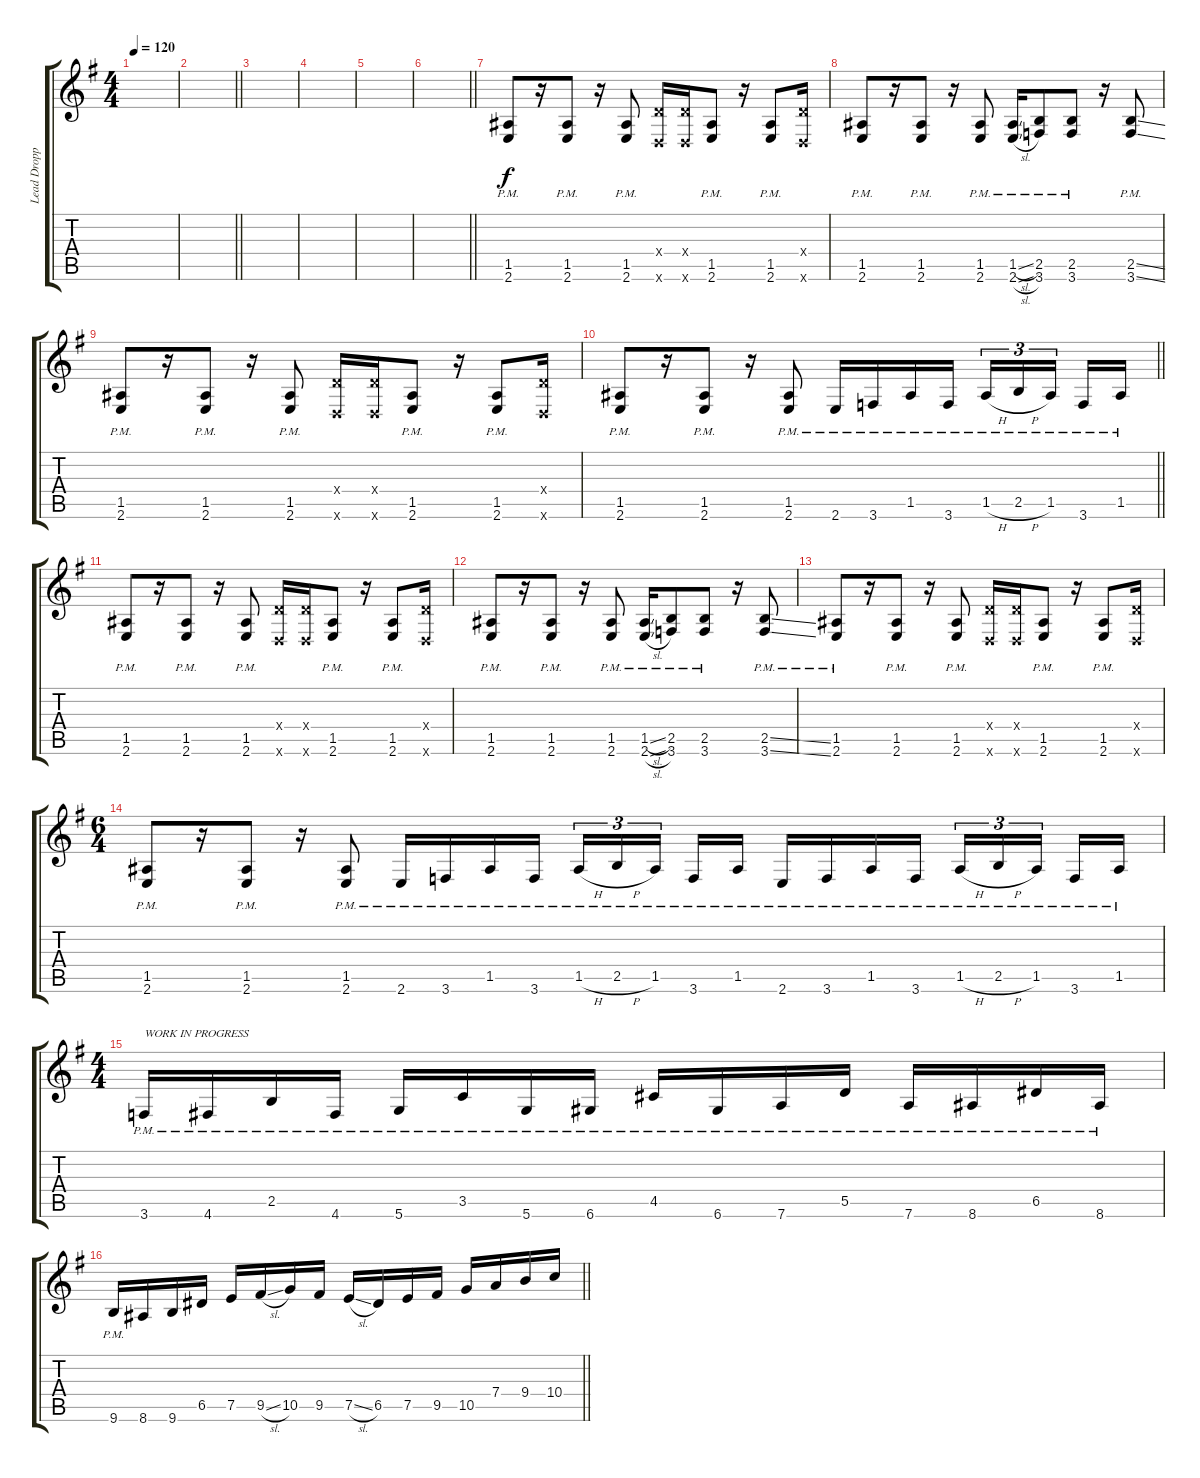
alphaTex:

\track ("Lead Dropped D " "Lead Dropp") {instrument distortionguitar}
\staff {score tabs}
\tuning (E4 B3 G3 D3 A2 D2) {hide}
\ts (4 4)
\tempo 120
\clef g2
\ks eminor
|
\barLineRight lightlight
|
|
|
|
\barLineRight lightlight
|
(1.5{pm} 2.6{pm}).8{balance 0} r.16 (1.5{pm} 2.6{pm}).8 r.16 (1.5{pm} 2.6{pm}).8 (0.4{x} 0.6{x}).16 (0.4{x} 0.6{x}).16 (1.5{pm} 2.6{pm}).8 r.16 (1.5{pm} 2.6{pm}).8 (0.4{x} 0.6{x}).16 |
(1.5{pm} 2.6{pm}).8 r.16 (1.5{pm} 2.6{pm}).8 r.16 (1.5{pm} 2.6{pm}).8 (1.5{sl pm} 2.6{sl pm}).16 (2.5{pm} 3.6{pm}).8 (2.5{pm} 3.6{pm}).8 r.16 (2.5{ss pm} 3.6{ss pm}).8 |
(1.5{pm} 2.6{pm}).8 r.16 (1.5{pm} 2.6{pm}).8 r.16 (1.5{pm} 2.6{pm}).8 (0.4{x} 0.6{x}).16 (0.4{x} 0.6{x}).16 (1.5{pm} 2.6{pm}).8 r.16 (1.5{pm} 2.6{pm}).8 (0.4{x} 0.6{x}).16 |
\barLineRight lightlight
(1.5{pm} 2.6{pm}).8 r.16 (1.5{pm} 2.6{pm}).8 r.16 (1.5{pm} 2.6{pm}).8 2.6{pm}.16 3.6{pm}.16 1.5{pm}.16 3.6{pm}.16 1.5{h pm}.16{tu (3 2)} 2.5{h pm}.16{tu (3 2)} 1.5{pm}.16{tu (3 2) beam splitsecondary} 3.6{pm}.16 1.5{pm}.16 |
(1.5{pm} 2.6{pm}).8 r.16 (1.5{pm} 2.6{pm}).8 r.16 (1.5{pm} 2.6{pm}).8 (0.4{x} 0.6{x}).16 (0.4{x} 0.6{x}).16 (1.5{pm} 2.6{pm}).8 r.16 (1.5{pm} 2.6{pm}).8 (0.4{x} 0.6{x}).16 |
(1.5{pm} 2.6{pm}).8 r.16 (1.5{pm} 2.6{pm}).8 r.16 (1.5{pm} 2.6{pm}).8 (1.5{sl pm} 2.6{sl pm}).16 (2.5{pm} 3.6{pm}).8 (2.5{pm} 3.6{pm}).8 r.16 (2.5{ss pm} 3.6{ss pm}).8 |
(1.5{pm} 2.6{pm}).8 r.16 (1.5{pm} 2.6{pm}).8 r.16 (1.5{pm} 2.6{pm}).8 (0.4{x} 0.6{x}).16 (0.4{x} 0.6{x}).16 (1.5{pm} 2.6{pm}).8 r.16 (1.5{pm} 2.6{pm}).8 (0.4{x} 0.6{x}).16 |
\ts (6 4)
(1.5{pm} 2.6{pm}).8 r.16 (1.5{pm} 2.6{pm}).8 r.16 (1.5{pm} 2.6{pm}).8 2.6{pm}.16 3.6{pm}.16 1.5{pm}.16 3.6{pm}.16 1.5{h pm}.16{tu (3 2)} 2.5{h pm}.16{tu (3 2)} 1.5{pm}.16{tu (3 2) beam splitsecondary} 3.6{pm}.16 1.5{pm}.16 2.6{pm}.16 3.6{pm}.16 1.5{pm}.16 3.6{pm}.16{beam splitsecondary} 1.5{h pm}.16{tu (3 2)} 2.5{h pm}.16{tu (3 2)} 1.5{pm}.16{tu (3 2) beam splitsecondary} 3.6{pm}.16 1.5{pm}.16 |
\ts (4 4)
3.6{pm}.16{txt "WORK IN PROGRESS"} 4.6{pm}.16 2.5{pm}.16 4.6{pm}.16 5.6{pm}.16 3.5{pm}.16 5.6{pm}.16 6.6{pm}.16 4.5{pm}.16 6.6{pm}.16 7.6{pm}.16 5.5{pm}.16 7.6{pm}.16 8.6{pm}.16 6.5{pm}.16 8.6{pm}.16 |
\barLineRight lightlight
9.6{pm}.16 8.6.16 9.6.16 6.5.16 7.5.16 9.5{sl}.16 10.5.16 9.5.16 7.5{sl}.16 6.5.16 7.5.16 9.5.16 10.5.16 7.4.16 9.4.16 10.4.16
